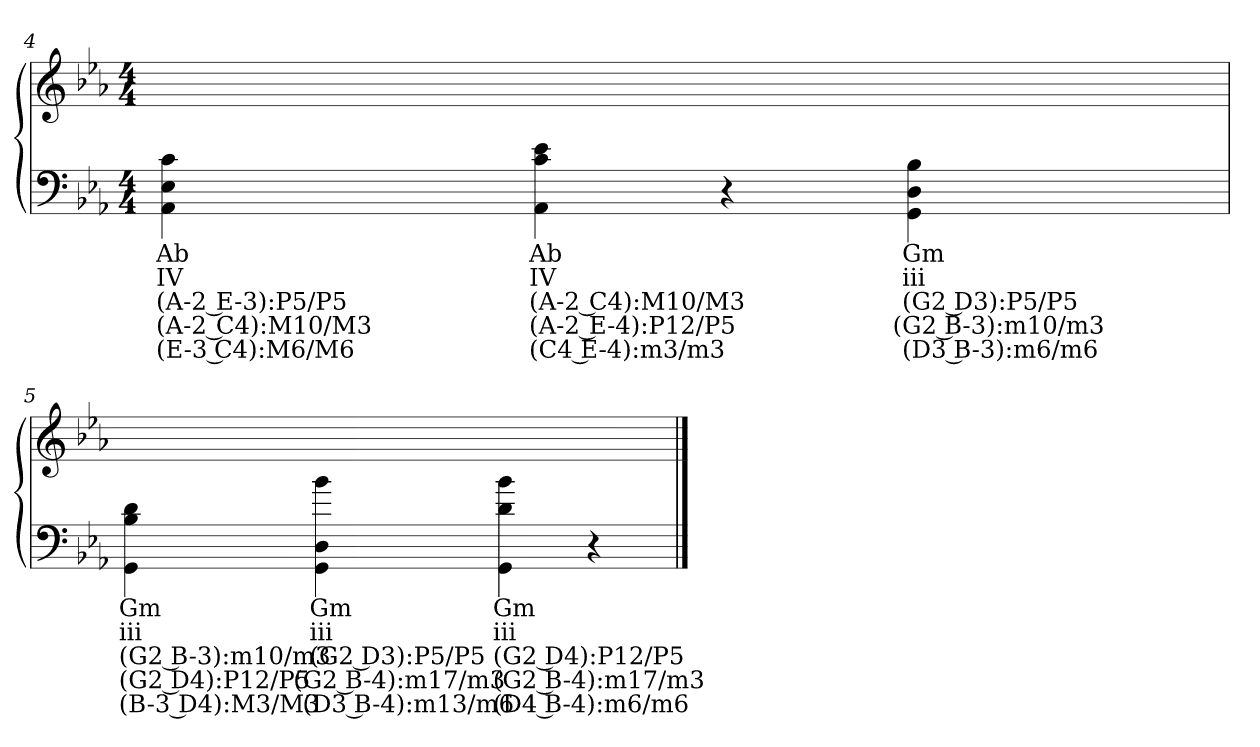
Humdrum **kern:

**kern	**text	**text	**text	**text	**text	**kern
*part2	*part2	*part2	*part2	*part2	*part2	*part1
*staff2	*staff2	*staff2	*staff2	*staff2	*staff2	*staff1
*clefF4	*	*	*	*	*	*clefG2
*k[b-e-a-]	*	*	*	*	*	*k[b-e-a-]
*E-:	*	*	*	*	*	*E-:
*M4/4	*	*	*	*	*	*M4/4
=4	=4	=4	=4	=4	=4	=4
4AA- 4E- 4c	Ab	IV	(A-2 E-3):P5/P5	(A-2 C4):M10/M3	(E-3 C4):M6/M6	1ryy
4AA- 4c 4e-	Ab	IV	(A-2 C4):M10/M3	(A-2 E-4):P12/P5	(C4 E-4):m3/m3	.
4r	.	.	.	.	.	.
4GG 4D 4B-	Gm	iii	(G2 D3):P5/P5	(G2 B-3):m10/m3	(D3 B-3):m6/m6	.
=5	=5	=5	=5	=5	=5	=5
4GG 4B- 4d	Gm	iii	(G2 B-3):m10/m3	(G2 D4):P12/P5	(B-3 D4):M3/M3	1ryy
4GG 4D 4b-	Gm	iii	(G2 D3):P5/P5	(G2 B-4):m17/m3	(D3 B-4):m13/m6	.
4GG 4d 4b-	Gm	iii	(G2 D4):P12/P5	(G2 B-4):m17/m3	(D4 B-4):m6/m6	.
4r	.	.	.	.	.	.
==	==	==	==	==	==	==
*-	*-	*-	*-	*-	*-	*-
